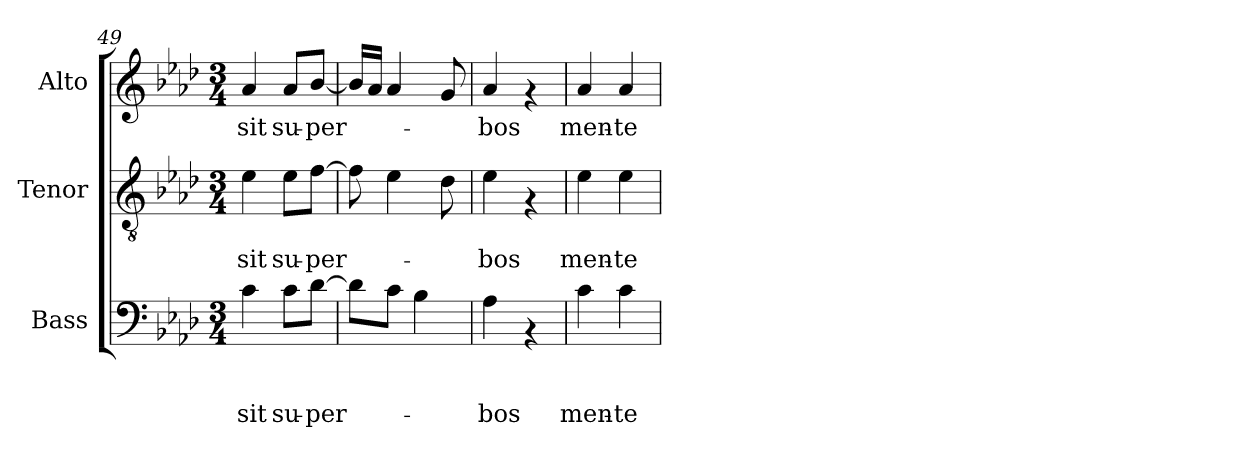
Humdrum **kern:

**kern	**text	**text	**text	**kern	**text	**text	**kern	**text
*part3	*part3	*part3	*part3	*part2	*part2	*part2	*part1	*part1
*staff3	*staff3	*staff3	*staff3	*staff2	*staff2	*staff2	*staff1	*staff1
*I"Bass	*	*	*	*I"Tenor	*	*	*I"Alto	*
*I'B.	*	*	*	*I'T.	*	*	*I'A.	*
*clefF4	*	*	*	*clefGv2	*	*	*clefG2	*
*ITrd-3c-5	*	*	*	*ITrd-3c-5	*	*	*ITrd2c3	*
*k[b-e-a-d-g-]	*	*	*	*k[b-e-a-d-g-]	*	*	*k[b-]	*
*D-:	*	*	*	*D-:	*	*	*F:	*
*M3/4	*	*	*	*M3/4	*	*	*M3/4	*
=49	=49	=49	=49	=49	=49	=49	=49	=49
!	!	!	!LO:LY:b	!	!	!LO:LY:b	!	!LO:LY:b:rj
4f\	.	.	-sit	4a-\	.	-sit	4f/	-sit
!	!	!	!LO:LY:b	!	!	!LO:LY:b	!	!LO:LY:b:rj
8f\L	.	.	su-	8a-\L	.	su-	8f/L	su-
!	!	!	!LO:LY:b	!	!	!LO:LY:b	!	!LO:LY:b:rj
[>8g-\J	.	.	-per-	[>8b-\J	.	-per-	[<8g/J	-per-
=50	=50	=50	=50	=50	=50	=50	=50	=50
8g-\L]	.	.	.	8b-\]	.	.	16g/LL]	.
.	.	.	.	.	.	.	16f/JJ	.
8f\J	.	.	.	4a-\	.	.	4f/	.
4e-\	.	.	.	.	.	.	.	.
.	.	.	.	8g-\	.	.	8e/	.
=51	=51	=51	=51	=51	=51	=51	=51	=51
!	!	!	!LO:LY:b	!	!	!LO:LY:b	!	!LO:LY:b:rj
4d-\	.	.	-bos	4a-\	.	-bos	4f/	-bos
4rAA	.	.	.	4rF	.	.	4rf	.
=52	=52	=52	=52	=52	=52	=52	=52	=52
!	!	!	!LO:LY:b	!	!	!LO:LY:b	!	!LO:LY:b:rj
4f\	.	.	men-	4a-\	.	men-	4f/	men-
!	!	!	!LO:LY:b	!	!	!LO:LY:b	!	!LO:LY:b:rj
4f\	.	.	-te	4a-\	.	-te	4f/	-te
=	=	=	=	=	=	=	=	=
*-	*-	*-	*-	*-	*-	*-	*-	*-
